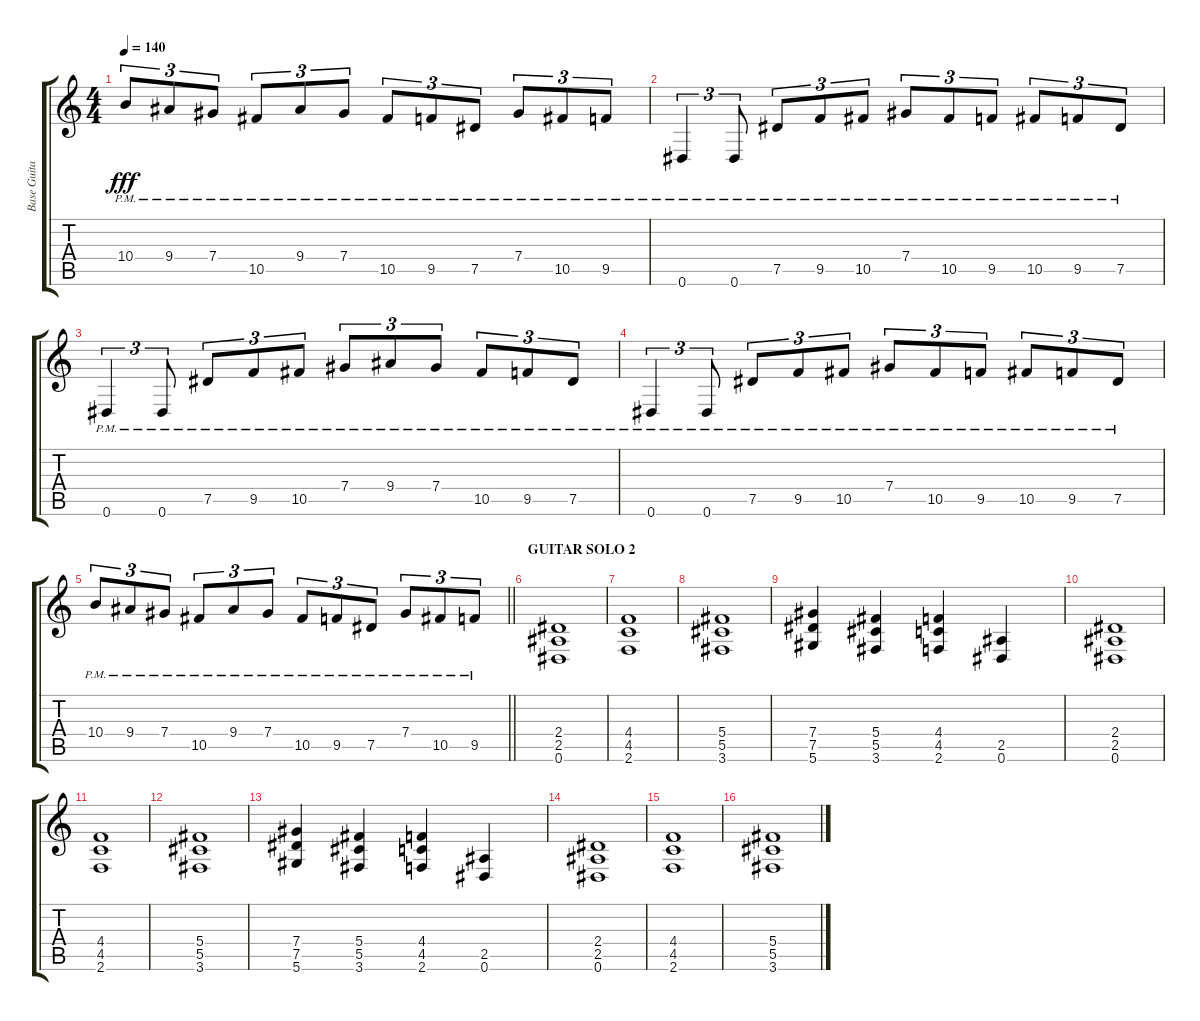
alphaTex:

\track ("Base Guitar - Iommy" "Base Guita") {instrument distortionguitar}
\staff {score tabs}
\tuning (Eb4 Bb3 Gb3 Db3 Ab2 Eb2) {hide}
\ts (4 4)
\tempo 140
\clef g2
\ks c
10.4{pm}.8{tu (3 2) dy fff} 9.4{pm}.8{tu (3 2)} 7.4{pm}.8{tu (3 2)} 10.5{pm}.8{tu (3 2)} 9.4{pm}.8{tu (3 2)} 7.4{pm}.8{tu (3 2)} 10.5{pm}.8{tu (3 2)} 9.5{pm}.8{tu (3 2)} 7.5{pm}.8{tu (3 2)} 7.4{pm}.8{tu (3 2)} 10.5{pm}.8{tu (3 2)} 9.5{pm}.8{tu (3 2)} |
0.6{pm}.4{tu (3 2)} 0.6{pm}.8{tu (3 2)} 7.5{pm}.8{tu (3 2)} 9.5{pm}.8{tu (3 2)} 10.5{pm}.8{tu (3 2)} 7.4{pm}.8{tu (3 2)} 10.5{pm}.8{tu (3 2)} 9.5{pm}.8{tu (3 2)} 10.5{pm}.8{tu (3 2)} 9.5{pm}.8{tu (3 2)} 7.5{pm}.8{tu (3 2)} |
0.6{pm}.4{tu (3 2)} 0.6{pm}.8{tu (3 2)} 7.5{pm}.8{tu (3 2)} 9.5{pm}.8{tu (3 2)} 10.5{pm}.8{tu (3 2)} 7.4{pm}.8{tu (3 2)} 9.4{pm}.8{tu (3 2)} 7.4{pm}.8{tu (3 2)} 10.5{pm}.8{tu (3 2)} 9.5{pm}.8{tu (3 2)} 7.5{pm}.8{tu (3 2)} |
0.6{pm}.4{tu (3 2)} 0.6{pm}.8{tu (3 2)} 7.5{pm}.8{tu (3 2)} 9.5{pm}.8{tu (3 2)} 10.5{pm}.8{tu (3 2)} 7.4{pm}.8{tu (3 2)} 10.5{pm}.8{tu (3 2)} 9.5{pm}.8{tu (3 2)} 10.5{pm}.8{tu (3 2)} 9.5{pm}.8{tu (3 2)} 7.5{pm}.8{tu (3 2)} |
\barLineRight lightlight
10.4{pm}.8{tu (3 2)} 9.4{pm}.8{tu (3 2)} 7.4{pm}.8{tu (3 2)} 10.5{pm}.8{tu (3 2)} 9.4{pm}.8{tu (3 2)} 7.4{pm}.8{tu (3 2)} 10.5{pm}.8{tu (3 2)} 9.5{pm}.8{tu (3 2)} 7.5{pm}.8{tu (3 2)} 7.4{pm}.8{tu (3 2)} 10.5{pm}.8{tu (3 2)} 9.5{pm}.8{tu (3 2)} |
\section ("" "GUITAR SOLO 2")
(2.4 2.5 0.6).1 |
(4.4 4.5 2.6).1 |
(5.4 5.5 3.6).1 |
(7.4 7.5 5.6).4 (5.4 5.5 3.6).4 (4.4 4.5 2.6).4 (2.5 0.6).4 |
(2.4 2.5 0.6).1 |
(4.4 4.5 2.6).1 |
(5.4 5.5 3.6).1 |
(7.4 7.5 5.6).4 (5.4 5.5 3.6).4 (4.4 4.5 2.6).4 (2.5 0.6).4 |
(2.4 2.5 0.6).1 |
(4.4 4.5 2.6).1 |
(5.4 5.5 3.6).1
